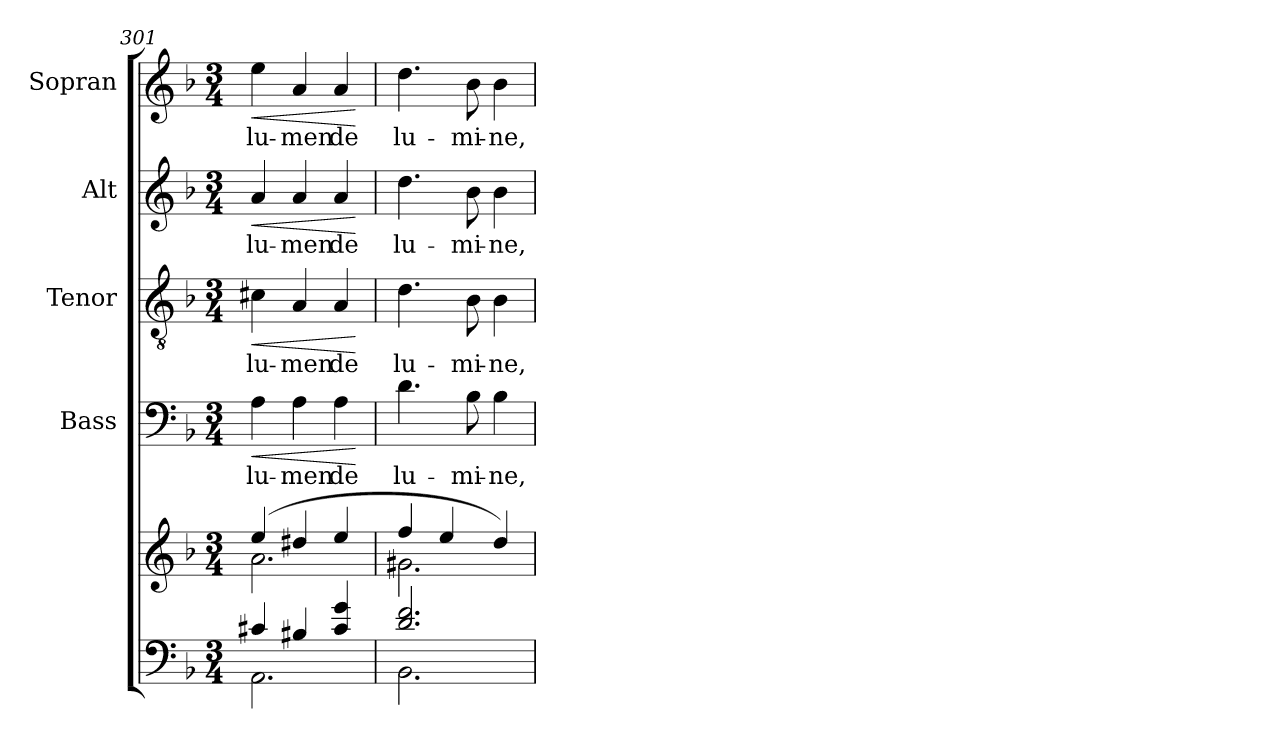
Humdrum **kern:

**kern	**kern	**kern	**text	**dynam	**kern	**text	**dynam	**kern	**text	**dynam	**kern	**text	**dynam
*part5	*part5	*part4	*part4	*part4	*part3	*part3	*part3	*part2	*part2	*part2	*part1	*part1	*part1
*staff6	*staff5	*staff4	*staff4	*staff4	*staff3	*staff3	*staff3	*staff2	*staff2	*staff2	*staff1	*staff1	*staff1
*	*	*I"Bass	*	*	*I"Tenor	*	*	*I"Alt	*	*	*I"Sopran	*	*
*	*	*I'B.	*	*	*I'T.	*	*	*I'A.	*	*	*I'S.	*	*
*clefF4	*clefG2	*clefF4	*	*	*clefGv2	*	*	*clefG2	*	*	*clefG2	*	*
*k[b-]	*k[b-]	*k[b-]	*	*	*k[b-]	*	*	*k[b-]	*	*	*k[b-]	*	*
*F:	*F:	*F:	*	*	*F:	*	*	*F:	*	*	*F:	*	*
*M3/4	*M3/4	*M3/4	*	*	*M3/4	*	*	*M3/4	*	*	*M3/4	*	*
=301	=301	=301	=301	=301	=301	=301	=301	=301	=301	=301	=301	=301	=301
*^	*^	*	*	*	*	*	*	*	*	*	*	*	*
!	!	!	!	!	!LO:LY:b	!LO:HP:b	!	!LO:LY:b	!LO:HP:b	!	!LO:LY:b	!LO:HP:b	!	!LO:LY:b	!LO:HP:b
4c#X/	2.AA\	(4ee/	2.a\	4A\	lu-	<	4c#X\	lu-	<	4a/	lu-	<	4ee\	lu-	<
!	!	!	!	!	!LO:LY:b	!	!	!LO:LY:b	!	!	!LO:LY:b	!	!	!LO:LY:b	!
4B#X/	.	4dd#X/	.	4A\	-men	.	4A/	-men	.	4a/	-men	.	4a/	-men	.
!	!	!	!	!	!LO:LY:b	!	!	!LO:LY:b	!	!	!LO:LY:b	!	!	!LO:LY:b	!
4c#/ 4g/	.	4ee/	.	4A\	de	.	4A/	de	.	4a/	de	.	4a/	de	.
*v	*v	*	*	*	*	*	*	*	*	*	*	*	*	*	*
*	*v	*v	*	*	*	*	*	*	*	*	*	*	*	*
.	.	.	.	[	.	.	[	.	.	[	.	.	[
=302	=302	=302	=302	=302	=302	=302	=302	=302	=302	=302	=302	=302	=302
*^	*^	*	*	*	*	*	*	*	*	*	*	*	*
!	!	!	!	!	!LO:LY:b	!	!	!LO:LY:b	!	!	!LO:LY:b	!	!	!LO:LY:b	!
2.d/ 2.f/	2.BB-\	4ff/	2.g#X\	4.d\	lu-	.	4.d\	lu-	.	4.dd\	lu-	.	4.dd\	lu-	.
.	.	4ee/	.	.	.	.	.	.	.	.	.	.	.	.	.
!	!	!	!	!	!LO:LY:b	!	!	!LO:LY:b	!	!	!LO:LY:b	!	!	!LO:LY:b	!
.	.	.	.	8B-\	-mi-	.	8B-\	-mi-	.	8b-\	-mi-	.	8b-\	-mi-	.
!	!	!	!	!	!LO:LY:b	!	!	!LO:LY:b	!	!	!LO:LY:b	!	!	!LO:LY:b	!
.	.	4dd/)	.	4B-\	-ne,	.	4B-\	-ne,	.	4b-\	-ne,	.	4b-\	-ne,	.
*v	*v	*	*	*	*	*	*	*	*	*	*	*	*	*	*
*	*v	*v	*	*	*	*	*	*	*	*	*	*	*	*
=	=	=	=	=	=	=	=	=	=	=	=	=	=
*-	*-	*-	*-	*-	*-	*-	*-	*-	*-	*-	*-	*-	*-
